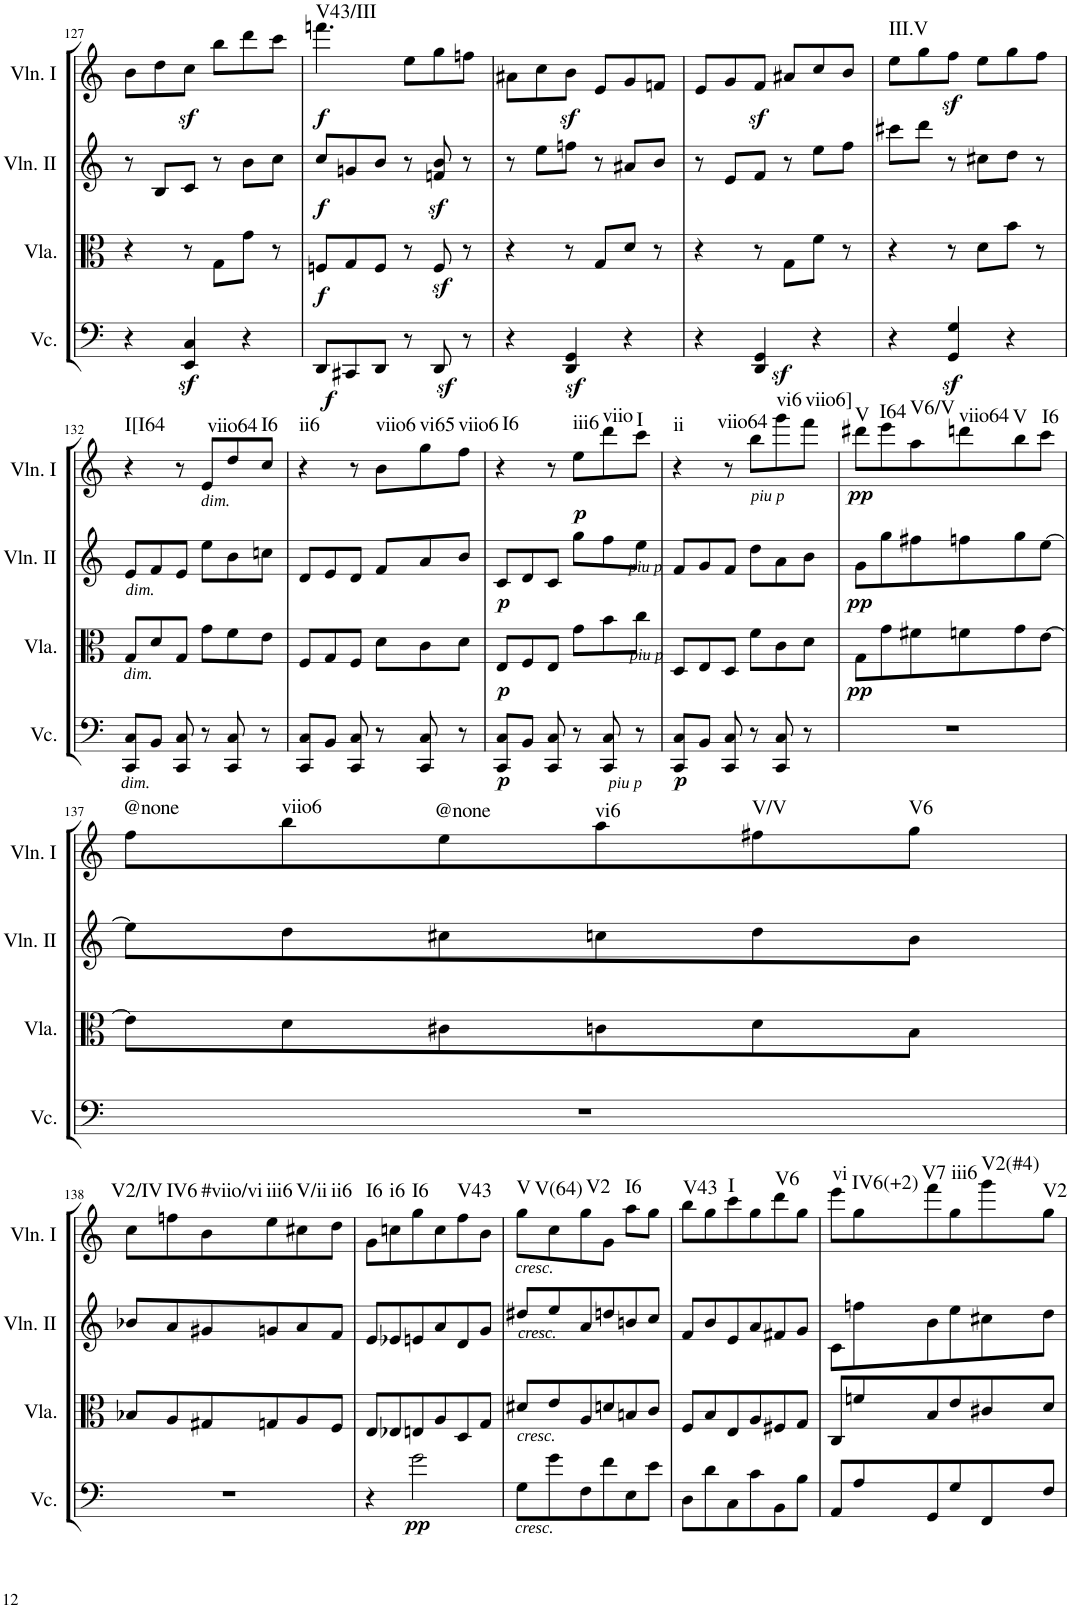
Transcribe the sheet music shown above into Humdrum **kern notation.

**kern	**dynam	**kern	**dynam	**kern	**dynam	**kern	**dynam	**harte
*part4	*part4	*part3	*part3	*part2	*part2	*part1	*part1	*part1
*staff4	*staff4	*staff3	*staff3	*staff2	*staff2	*staff1	*staff1	*
*I"Violoncello	*	*I"Viola	*	*I"Violin II	*	*I"Violin I	*	*
*I'Vc.	*	*I'Vla.	*	*I'Vln. II	*	*I'Vln. I	*	*
!!LO:PB:g=z
*clefF4	*	*clefC3	*	*clefG2	*	*clefG2	*	*
*k[]	*	*k[]	*	*k[]	*	*k[]	*	*
*M3/4	*	*M3/4	*	*M3/4	*	*M3/4	*	*
=127	=127	=127	=127	=127	=127	=127	=127	=127
4r	.	4r	.	8r	.	8b\L	.	.
.	.	.	.	8B/L	.	8dd\	.	.
4EE/z< 4C/z<	.	8r	.	8c/J	.	8ccz<\J	.	.
.	.	8G\L	.	8r	.	8bb\L	.	.
4r	.	8g\J	.	8b\L	.	8ddd\	.	.
.	.	8r	.	8cc\J	.	8ccc\J	.	.
=128	=128	=128	=128	=128	=128	=128	=128	=128
!	!LO:DY:b	!	!LO:DY:b	!	!LO:DY:b	!	!LO:DY:b	!LO:H:kt=V43/III
8DD/L	f	8Fn/L	f	8cc/L	f	4.fffn\	f	N
8CC#X/	.	8G/	.	8gn/	.	.	.	.
8DD/J	.	8F/J	.	8b/J	.	.	.	.
8r	.	8r	.	8r	.	8ee\L	.	.
8DDz</	.	8Fz</	.	8fn/z< 8b/z<	.	8gg\	.	.
8r	.	8r	.	8r	.	8ffn\J	.	.
=129	=129	=129	=129	=129	=129	=129	=129	=129
4r	.	4r	.	8r	.	8a#X\L	.	.
.	.	.	.	8ee\L	.	8cc\	.	.
4DD/z< 4GG/z<	.	8r	.	8ffn\J	.	8bz<\J	.	.
.	.	8G/L	.	8r	.	8e/L	.	.
4r	.	8d/J	.	8a#X/L	.	8g/	.	.
.	.	8r	.	8b/J	.	8fn/J	.	.
=130	=130	=130	=130	=130	=130	=130	=130	=130
4r	.	4r	.	8r	.	8e/L	.	.
.	.	.	.	8e/L	.	8g/	.	.
4DD/z< 4GG/z<	.	8r	.	8f/J	.	8fz</J	.	.
.	.	8G\L	.	8r	.	8a#X/L	.	.
4r	.	8f\J	.	8ee\L	.	8cc/	.	.
.	.	8r	.	8ff\J	.	8b/J	.	.
=131	=131	=131	=131	=131	=131	=131	=131	=131
!	!	!	!	!	!	!	!	!LO:H:kt=III.V
4r	.	4r	.	8ccc#X\L	.	8ee\L	.	N
.	.	.	.	8ddd\J	.	8gg\	.	.
4GG/z< 4G/z<	.	8r	.	8r	.	8ffz<\J	.	.
.	.	8d\L	.	8cc#X\L	.	8ee\L	.	.
4r	.	8b\J	.	8dd\J	.	8gg\	.	.
.	.	8r	.	8r	.	8ff\J	.	.
!!LO:LB:g=z
=132	=132	=132	=132	=132	=132	=132	=132	=132
!	!	!	!	!LO:TX:b:i:t=dim.	!	!	!	!
!	!	!LO:TX:b:i:t=dim.	!	!	!	!	!	!
!LO:TX:b:i:t=dim.	!	!	!	!	!	!	!	!LO:H:kt=I[I64
8CC/ 8C/L	.	8G/L	.	8e/L	.	4r	.	N
8BB/J	.	8d/	.	8f/	.	.	.	.
8CC/ 8C/	.	8G/J	.	8e/J	.	8r	.	.
!	!	!	!	!	!	!LO:TX:b:i:t=dim.	!	!
8r	.	8g\L	.	8ee\L	.	8e/L	.	.
!	!	!	!	!	!	!	!	!LO:H:kt=viio64
8CC/ 8C/	.	8f\	.	8b\	.	8dd/	.	N
!	!	!	!	!	!	!	!	!LO:H:kt=I6
8r	.	8e\J	.	8ccn\J	.	8cc/J	.	N
=133	=133	=133	=133	=133	=133	=133	=133	=133
!	!	!	!	!	!	!	!	!LO:H:kt=ii6
8CC/ 8C/L	.	8F/L	.	8d/L	.	4r	.	N
8BB/J	.	8G/	.	8e/	.	.	.	.
8CC/ 8C/	.	8F/J	.	8d/J	.	8r	.	.
!	!	!	!	!	!	!	!	!LO:H:kt=viio6
8r	.	8d\L	.	8f/L	.	8b\L	.	N
!	!	!	!	!	!	!	!	!LO:H:kt=vi65
8CC/ 8C/	.	8c\	.	8a/	.	8gg\	.	N
!	!	!	!	!	!	!	!	!LO:H:kt=viio6
8r	.	8d\J	.	8b/J	.	8ff\J	.	N
=134	=134	=134	=134	=134	=134	=134	=134	=134
!	!LO:DY:b	!	!LO:DY:b	!	!LO:DY:b	!	!	!LO:H:kt=I6
8CC/ 8C/L	p	8E/L	p	8c/L	p	4r	.	N
8BB/J	.	8F/	.	8d/	.	.	.	.
8CC/ 8C/	.	8E/J	.	8c/J	.	8r	.	.
!	!	!	!	!	!	!	!LO:DY:b	!LO:H:kt=iii6
8r	.	8g\L	.	8gg\L	.	8ee\L	p	N
!LO:TX:b:i:t=piu p	!	!	!	!	!	!	!	!LO:H:kt=viio
8CC/ 8C/	.	8b\	.	8ff\	.	8ddd\	.	N
!	!	!	!	!LO:TX:a:i:t=piu p	!	!	!	!
!	!	!LO:TX:a:i:t=piu p	!	!	!	!	!	!LO:H:kt=I
8r	.	8cc\J	.	8ee\J	.	8ccc\J	.	N
=135	=135	=135	=135	=135	=135	=135	=135	=135
!	!LO:DY:b	!	!	!	!	!	!	!LO:H:kt=ii
8CC/ 8C/L	p	8D/L	.	8f/L	.	4r	.	N
8BB/J	.	8E/	.	8g/	.	.	.	.
8CC/ 8C/	.	8D/J	.	8f/J	.	8r	.	.
!	!	!	!	!	!	!LO:TX:b:i:t=piu p	!	!LO:H:kt=viio64
8r	.	8f\L	.	8dd\L	.	8bb\L	.	N
!	!	!	!	!	!	!	!	!LO:H:kt=vi6
8CC/ 8C/	.	8c\	.	8a\	.	8ggg\	.	N
!	!	!	!	!	!	!	!	!LO:H:kt=viio6]
8r	.	8d\J	.	8b\J	.	8fff\J	.	N
=136	=136	=136	=136	=136	=136	=136	=136	=136
!	!	!	!LO:DY:b	!	!LO:DY:b	!	!LO:DY:b	!LO:H:kt=V
2.r	.	8G\L	pp	8g\L	pp	8ddd#X\L	pp	N
!	!	!	!	!	!	!	!	!LO:H:kt=I64
.	.	8g\	.	8gg\	.	8eee\	.	N
!	!	!	!	!	!	!	!	!LO:H:kt=V6/V
.	.	8f#X\	.	8ff#X\	.	8aa\	.	N
!	!	!	!	!	!	!	!	!LO:H:kt=viio64
.	.	8fn\	.	8ffn\	.	8dddn\	.	N
!	!	!	!	!	!	!	!	!LO:H:kt=V
.	.	8g\	.	8gg\	.	8bb\	.	N
!	!	!	!	!	!	!	!	!LO:H:kt=I6
.	.	[8e\J	.	[8ee\J	.	8ccc\J	.	N
!!LO:LB:g=z
=137	=137	=137	=137	=137	=137	=137	=137	=137
!	!	!	!	!	!	!	!	!LO:H:kt=@none
2.r	.	8e\L]	.	8ee\L]	.	8ff\L	.	N
!	!	!	!	!	!	!	!	!LO:H:kt=viio6
.	.	8d\	.	8dd\	.	8bb\	.	N
!	!	!	!	!	!	!	!	!LO:H:kt=@none
.	.	8c#X\	.	8cc#X\	.	8ee\	.	N
!	!	!	!	!	!	!	!	!LO:H:kt=vi6
.	.	8cn\	.	8ccn\	.	8aa\	.	N
!	!	!	!	!	!	!	!	!LO:H:kt=V/V
.	.	8d\	.	8dd\	.	8ff#X\	.	N
!	!	!	!	!	!	!	!	!LO:H:kt=V6
.	.	8B\J	.	8b\J	.	8gg\J	.	N
!!LO:LB:g=z
=138	=138	=138	=138	=138	=138	=138	=138	=138
!	!	!	!	!	!	!	!	!LO:H:kt=V2/IV
2.r	.	8B-X/L	.	8b-X/L	.	8cc\L	.	N
!	!	!	!	!	!	!	!	!LO:H:kt=IV6
.	.	8A/	.	8a/	.	8ffn\	.	N
!	!	!	!	!	!	!	!	!LO:H:kt=#viio/vi
.	.	8G#X/	.	8g#X/	.	8b\	.	N
!	!	!	!	!	!	!	!	!LO:H:kt=iii6
.	.	8Gn/	.	8gn/	.	8ee\	.	N
!	!	!	!	!	!	!	!	!LO:H:kt=V/ii
.	.	8A/	.	8a/	.	8cc#X\	.	N
!	!	!	!	!	!	!	!	!LO:H:kt=ii6
.	.	8F/J	.	8f/J	.	8dd\J	.	N
=139	=139	=139	=139	=139	=139	=139	=139	=139
!	!	!	!	!	!	!	!	!LO:H:kt=I6
4r	.	8E/L	.	8e/L	.	8g\L	.	N
!	!	!	!	!	!	!	!	!LO:H:kt=i6
.	.	8E-X/	.	8e-X/	.	8ccn\	.	N
!	!LO:DY:b	!	!	!	!	!	!	!LO:H:kt=I6
2g\	pp	8En/	.	8en/	.	8gg\	.	N
.	.	8A/	.	8a/	.	8cc\	.	.
!	!	!	!	!	!	!	!	!LO:H:kt=V43
.	.	8D/	.	8d/	.	8ff\	.	N
.	.	8G/J	.	8g/J	.	8b\J	.	.
=140	=140	=140	=140	=140	=140	=140	=140	=140
!	!	!	!	!	!	!LO:TX:b:i:t=cresc.	!	!
!	!	!	!	!LO:TX:a:i:t=cresc.	!	!	!	!
!	!	!LO:TX:b:i:t=cresc.	!	!	!	!	!	!
!LO:TX:b:i:t=cresc.	!	!	!	!	!	!	!	!LO:H:kt=V
8G\L	.	8d#X/L	.	8dd#X/L	.	8gg\L	.	N
!	!	!	!	!	!	!	!	!LO:H:kt=V(64)
8g\	.	8e/	.	8ee/	.	8cc\	.	N
!	!	!	!	!	!	!	!	!LO:H:kt=V2
8F\	.	8A/	.	8a/	.	8gg\	.	N
8f\	.	8dn/	.	8ddn/	.	8g\J	.	.
!	!	!	!	!	!	!	!	!LO:H:kt=I6
8E\	.	8Bn/	.	8bn/	.	8aa\L	.	N
8e\J	.	8c/J	.	8cc/J	.	8gg\J	.	.
=141	=141	=141	=141	=141	=141	=141	=141	=141
!	!	!	!	!	!	!	!	!LO:H:kt=V43
8D\L	.	8F/L	.	8f/L	.	8bb\L	.	N
8d\	.	8B/	.	8b/	.	8gg\	.	.
!	!	!	!	!	!	!	!	!LO:H:kt=I
8C\	.	8E/	.	8e/	.	8ccc\	.	N
8c\	.	8A/	.	8a/	.	8gg\	.	.
!	!	!	!	!	!	!	!	!LO:H:kt=V6
8BB\	.	8F#X/	.	8f#X/	.	8ddd\	.	N
8B\J	.	8G/J	.	8g/J	.	8gg\J	.	.
=142	=142	=142	=142	=142	=142	=142	=142	=142
!	!	!	!	!	!	!	!	!LO:H:kt=vi
8AA/L	.	8C/L	.	8c\L	.	8eee\L	.	N
!	!	!	!	!	!	!	!	!LO:H:kt=IV6(+2)
8A/	.	8fn/	.	8ffn\	.	8gg\	.	N
!	!	!	!	!	!	!	!	!LO:H:kt=V7
8GG/	.	8B/	.	8b\	.	8fff\	.	N
!	!	!	!	!	!	!	!	!LO:H:kt=iii6
8G/	.	8e/	.	8ee\	.	8gg\	.	N
!	!	!	!	!	!	!	!	!LO:H:kt=V2(#4)
8FF/	.	8c#X/	.	8cc#X\	.	8ggg\	.	N
!	!	!	!	!	!	!	!	!LO:H:kt=V2
8F/J	.	8d/J	.	8dd\J	.	8gg\J	.	N
=	=	=	=	=	=	=	=	=
*-	*-	*-	*-	*-	*-	*-	*-	*-
